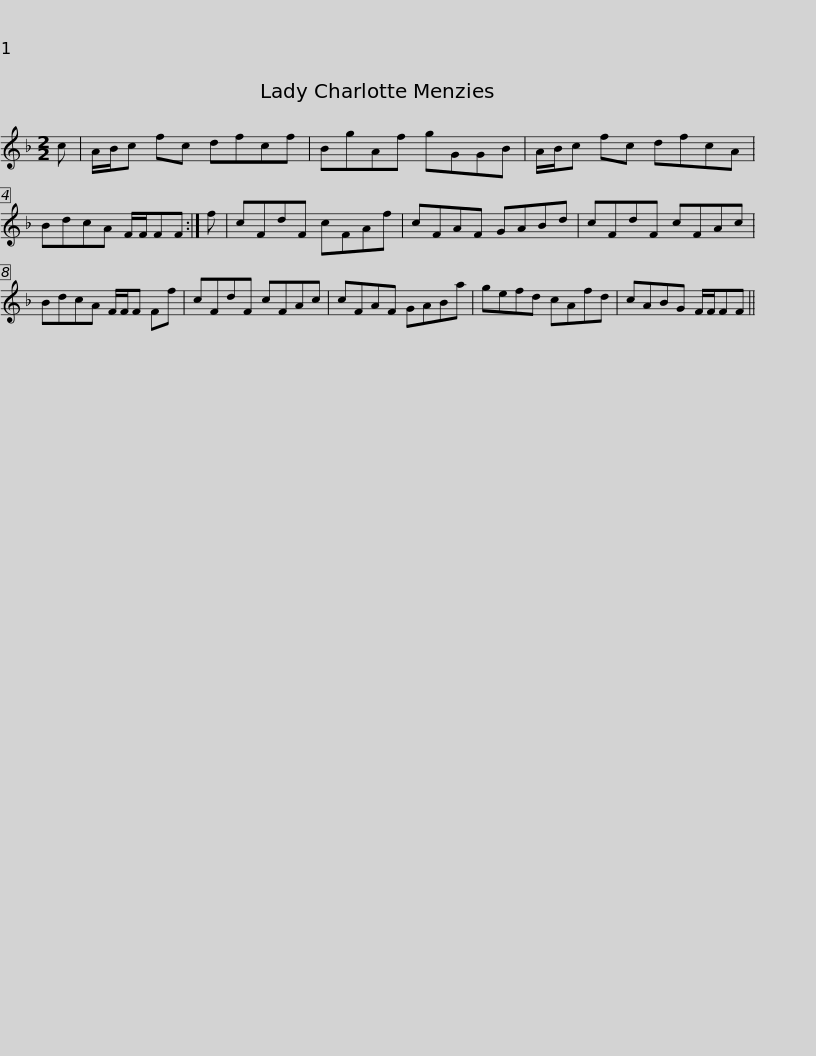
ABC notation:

X:1
L:1/8
M:2/2
I:linebreak $
K:F
V:1 treble
V:1
 c | A/B/c fc dfcf | BgAf gGGB | A/B/c fc dfcA | BdcA F/F/FF :| %5
 f |$ cFdF cFAf | cFAF GABd | cFdF cFAc | BdcA F/F/F Ff | %10
 cFdF cFAc |$ cFAF GABa | gefd cAfd | cABG F/F/FF || %14
